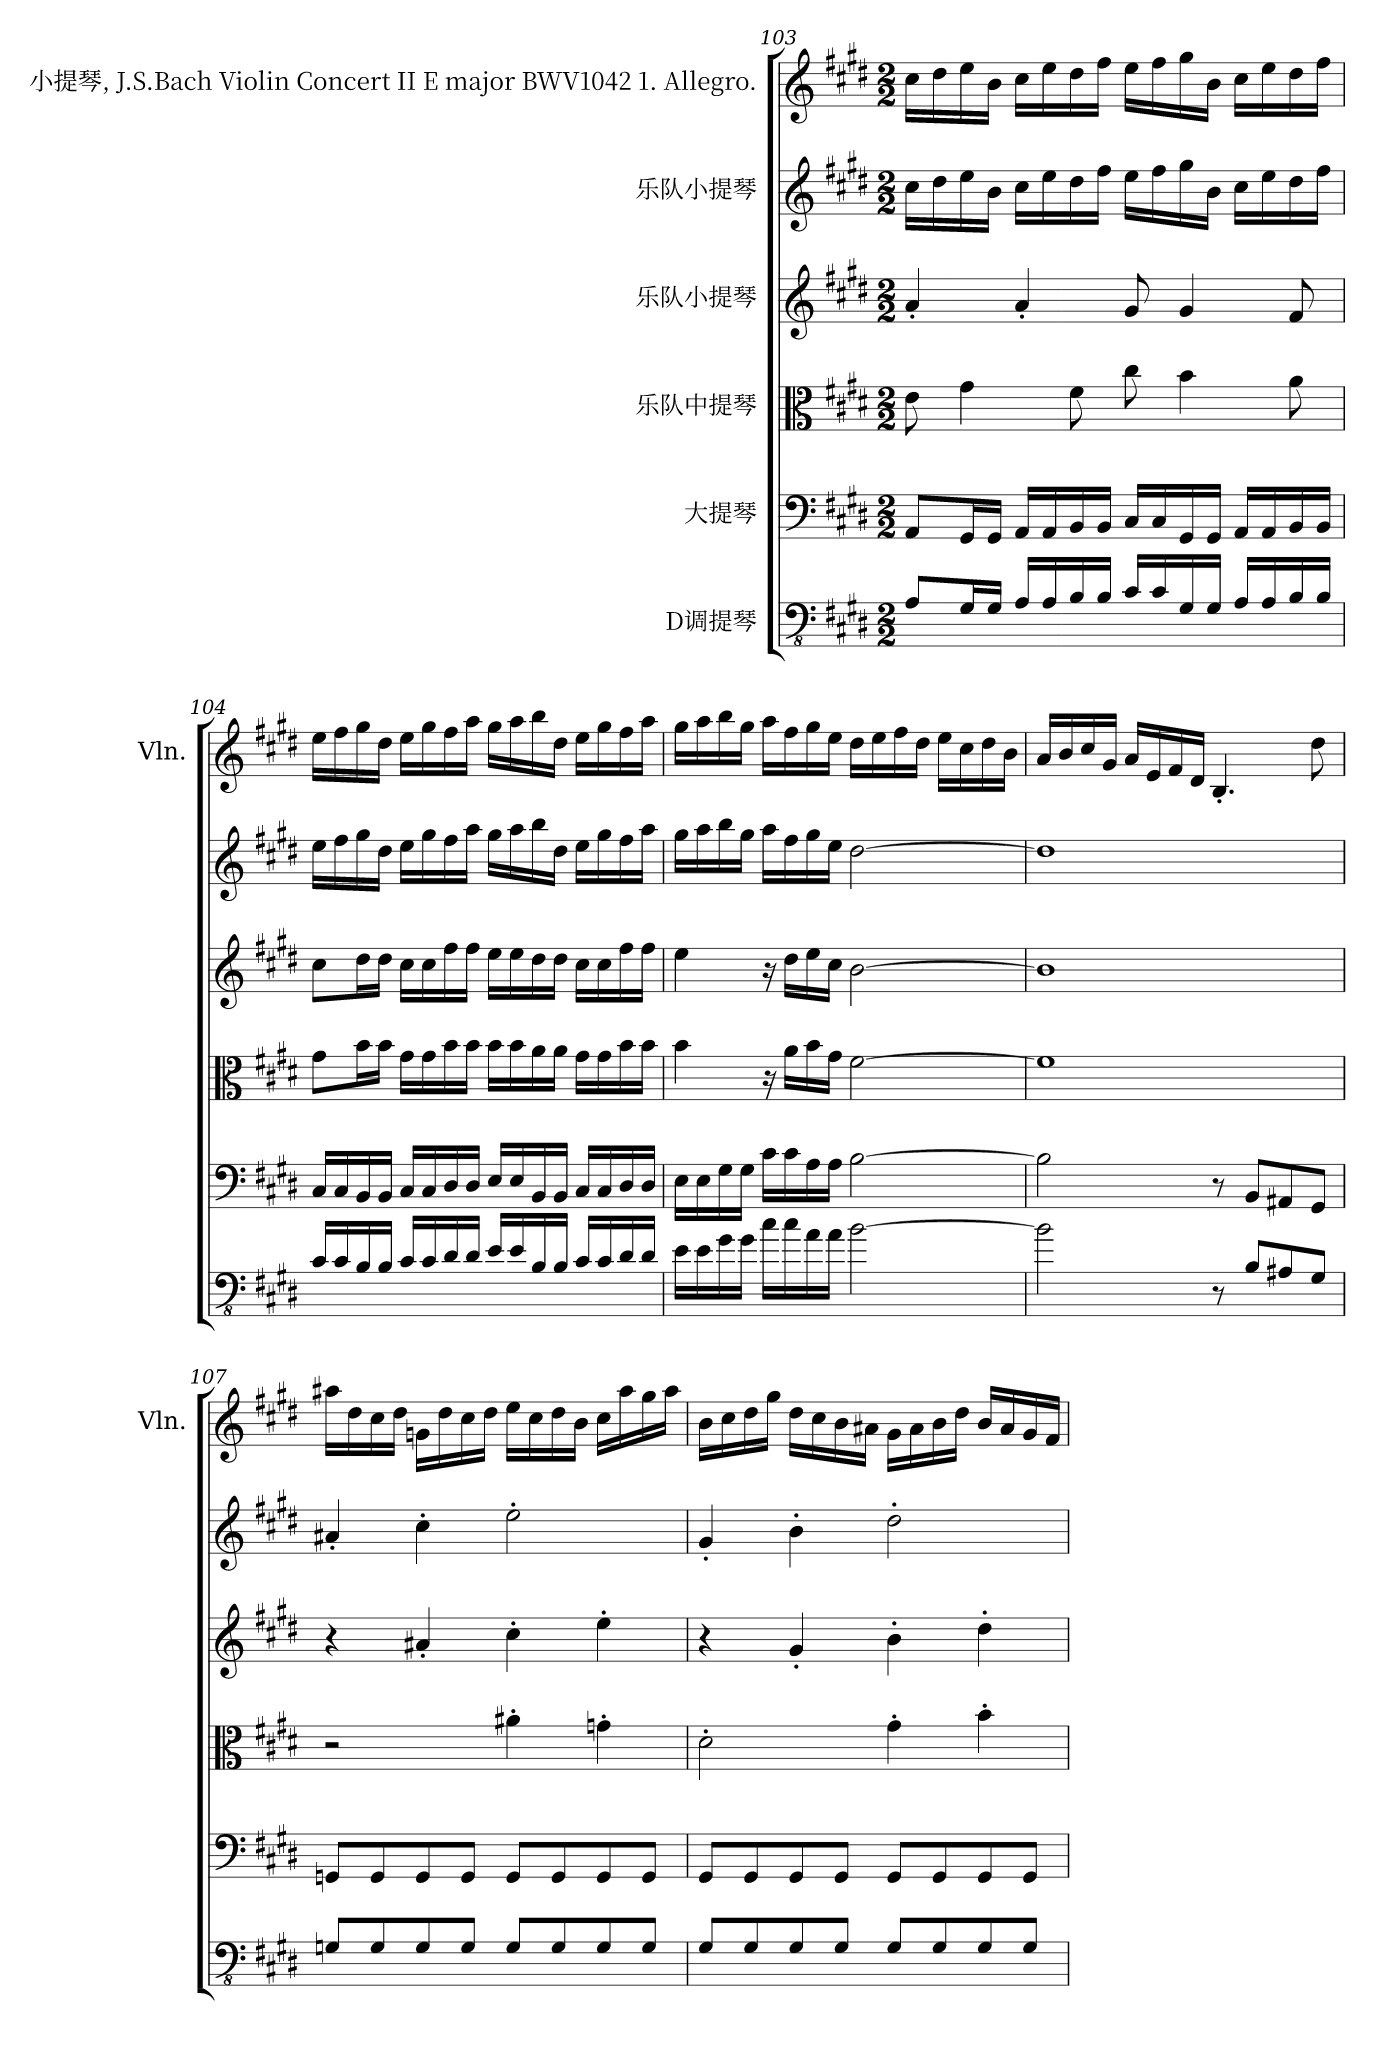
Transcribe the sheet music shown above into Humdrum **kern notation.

**kern	**kern	**kern	**kern	**kern	**kern
*part6	*part5	*part4	*part3	*part2	*part1
*staff6	*staff5	*staff4	*staff3	*staff2	*staff1
*I"D调提琴	*I"大提琴	*I"乐队中提琴	*I"乐队小提琴	*I"乐队小提琴	*I"小提琴, J.S.Bach Violin Concert II E major BWV1042 1. Allegro.
*	*	*	*	*	*I'Vln.
*clefFv4	*clefF4	*clefC3	*clefG2	*clefG2	*clefG2
*ITrd7c12	*	*	*	*	*
*k[f#c#g#d#]	*k[f#c#g#d#]	*k[f#c#g#d#]	*k[f#c#g#d#]	*k[f#c#g#d#]	*k[f#c#g#d#]
*M2/2	*M2/2	*M2/2	*M2/2	*M2/2	*M2/2
=103	=103	=103	=103	=103	=103
8AAA/L	8AA/L	8e\	4a'/	16cc#\LL	16cc#\LL
.	.	.	.	16dd#\	16dd#\
16GGG#/L	16GG#/L	4g#\	.	16ee\	16ee\
16GGG#/JJ	16GG#/JJ	.	.	16b\JJ	16b\JJ
16AAA/LL	16AA/LL	.	4a'/	16cc#\LL	16cc#\LL
16AAA/	16AA/	.	.	16ee\	16ee\
16BBB/	16BB/	8f#\	.	16dd#\	16dd#\
16BBB/JJ	16BB/JJ	.	.	16ff#\JJ	16ff#\JJ
16CC#/LL	16C#/LL	8cc#\	8g#/	16ee\LL	16ee\LL
16CC#/	16C#/	.	.	16ff#\	16ff#\
16GGG#/	16GG#/	4b\	4g#/	16gg#\	16gg#\
16GGG#/JJ	16GG#/JJ	.	.	16b\JJ	16b\JJ
16AAA/LL	16AA/LL	.	.	16cc#\LL	16cc#\LL
16AAA/	16AA/	.	.	16ee\	16ee\
16BBB/	16BB/	8a\	8f#/	16dd#\	16dd#\
16BBB/JJ	16BB/JJ	.	.	16ff#\JJ	16ff#\JJ
!!LO:PB:g=z
=104	=104	=104	=104	=104	=104
16CC#/LL	16C#/LL	8g#\L	8cc#\L	16ee\LL	16ee\LL
16CC#/	16C#/	.	.	16ff#\	16ff#\
16BBB/	16BB/	16b\L	16dd#\L	16gg#\	16gg#\
16BBB/JJ	16BB/JJ	16b\JJ	16dd#\JJ	16dd#\JJ	16dd#\JJ
16CC#/LL	16C#/LL	16g#\LL	16cc#\LL	16ee\LL	16ee\LL
16CC#/	16C#/	16g#\	16cc#\	16gg#\	16gg#\
16DD#/	16D#/	16b\	16ff#\	16ff#\	16ff#\
16DD#/JJ	16D#/JJ	16b\JJ	16ff#\JJ	16aa\JJ	16aa\JJ
16EE/LL	16E/LL	16b\LL	16ee\LL	16gg#\LL	16gg#\LL
16EE/	16E/	16b\	16ee\	16aa\	16aa\
16BBB/	16BB/	16a\	16dd#\	16bb\	16bb\
16BBB/JJ	16BB/JJ	16a\JJ	16dd#\JJ	16dd#\JJ	16dd#\JJ
16CC#/LL	16C#/LL	16g#\LL	16cc#\LL	16ee\LL	16ee\LL
16CC#/	16C#/	16g#\	16cc#\	16gg#\	16gg#\
16DD#/	16D#/	16b\	16ff#\	16ff#\	16ff#\
16DD#/JJ	16D#/JJ	16b\JJ	16ff#\JJ	16aa\JJ	16aa\JJ
=105	=105	=105	=105	=105	=105
16EE\LL	16E\LL	4b\	4ee\	16gg#\LL	16gg#\LL
16EE\	16E\	.	.	16aa\	16aa\
16GG#\	16G#\	.	.	16bb\	16bb\
16GG#\JJ	16G#\JJ	.	.	16gg#\JJ	16gg#\JJ
16C#\LL	16c#\LL	16r	16r	16aa\LL	16aa\LL
16C#\	16c#\	16a\LL	16dd#\LL	16ff#\	16ff#\
16AA\	16A\	16b\	16ee\	16gg#\	16gg#\
16AA\JJ	16A\JJ	16g#\JJ	16cc#\JJ	16ee\JJ	16ee\JJ
[2BB\	[2B\	[2f#\	[2b\	[2dd#\	16dd#\LL
.	.	.	.	.	16ee\
.	.	.	.	.	16ff#\
.	.	.	.	.	16dd#\JJ
.	.	.	.	.	16ee\LL
.	.	.	.	.	16cc#\
.	.	.	.	.	16dd#\
.	.	.	.	.	16b\JJ
!!LO:LB:g=z
=106	=106	=106	=106	=106	=106
2BB\]	2B\]	1f#]	1b]	1dd#]	16a/LL
.	.	.	.	.	16b/
.	.	.	.	.	16cc#/
.	.	.	.	.	16g#/JJ
.	.	.	.	.	16a/LL
.	.	.	.	.	16e/
.	.	.	.	.	16f#/
.	.	.	.	.	16d#/JJ
8r	8r	.	.	.	4.B'/
8BBB/L	8BB/L	.	.	.	.
8AAA#X/	8AA#X/	.	.	.	.
8GGG#/J	8GG#/J	.	.	.	8dd#\
=107	=107	=107	=107	=107	=107
8GGGn/L	8GGn/L	2r	4r	4a#X'/	16aa#X\LL
.	.	.	.	.	16dd#\
8GGG/	8GG/	.	.	.	16cc#\
.	.	.	.	.	16dd#\JJ
8GGG/	8GG/	.	4a#X'/	4cc#'\	16gn\LL
.	.	.	.	.	16dd#\
8GGG/J	8GG/J	.	.	.	16cc#\
.	.	.	.	.	16dd#\JJ
8GGG/L	8GG/L	4a#X'\	4cc#'\	2ee'\	16ee\LL
.	.	.	.	.	16cc#\
8GGG/	8GG/	.	.	.	16dd#\
.	.	.	.	.	16b\JJ
8GGG/	8GG/	4gn'\	4ee'\	.	16cc#\LL
.	.	.	.	.	16aa#\
8GGG/J	8GG/J	.	.	.	16gg#\
.	.	.	.	.	16aa#\JJ
!!LO:PB:g=z
=108	=108	=108	=108	=108	=108
8GGG#/L	8GG#/L	2d#'\	4r	4g#'/	16b\LL
.	.	.	.	.	16cc#\
8GGG#/	8GG#/	.	.	.	16dd#\
.	.	.	.	.	16gg#\JJ
8GGG#/	8GG#/	.	4g#'/	4b'\	16dd#\LL
.	.	.	.	.	16cc#\
8GGG#/J	8GG#/J	.	.	.	16b\
.	.	.	.	.	16a#X\JJ
8GGG#/L	8GG#/L	4g#'\	4b'\	2dd#'\	16g#\LL
.	.	.	.	.	16a#\
8GGG#/	8GG#/	.	.	.	16b\
.	.	.	.	.	16dd#\JJ
8GGG#/	8GG#/	4b'\	4dd#'\	.	16b/LL
.	.	.	.	.	16a#/
8GGG#/J	8GG#/J	.	.	.	16g#/
.	.	.	.	.	16f#/JJ
=	=	=	=	=	=
*-	*-	*-	*-	*-	*-
